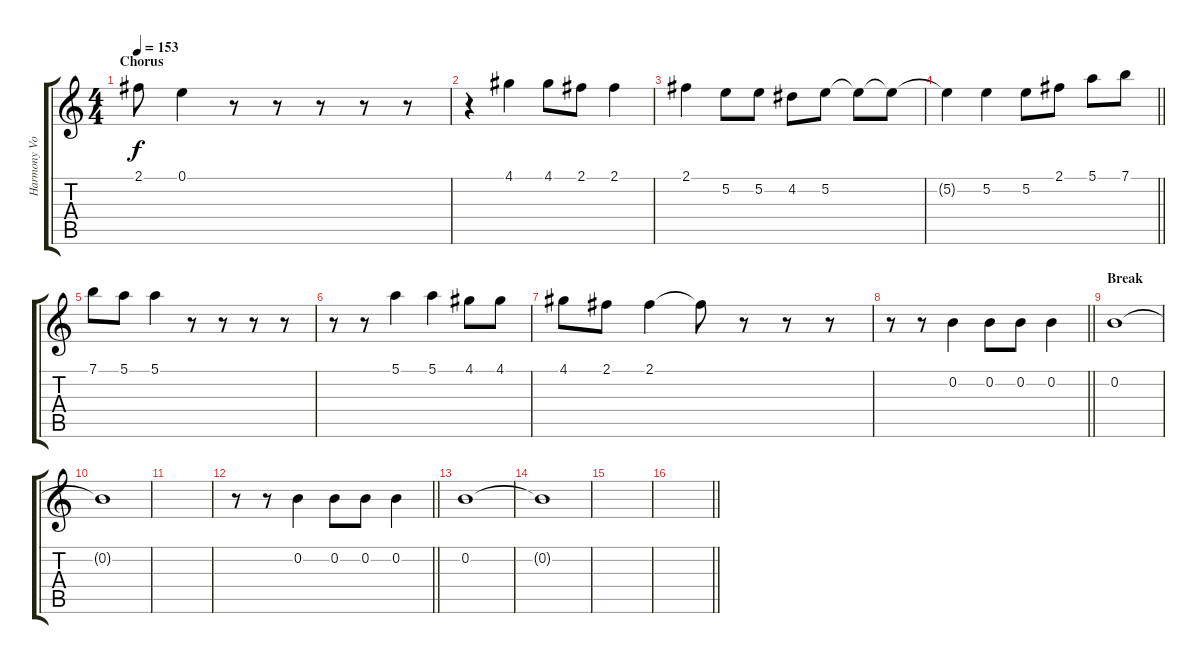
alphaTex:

\track ("Harmony Vocals" "Harmony Vo") {instrument distortionguitar}
\staff {score tabs}
\tuning (E4 B3 G3 D3 A2 E2) {hide}
\ts (4 4)
\section ("" "Chorus")
\tempo 153
\clef g2
\ks c
2.1.8{dy f} 0.1.4 r.8 r.8 r.8 r.8 r.8 |
r.4 4.1.4 4.1.8 2.1.8 2.1.4 |
2.1.4 5.2.8 5.2.8 4.2.8 5.2.8 5.2{t}.8 5.2{t}.8 |
\barLineRight lightlight
5.2{t}.4 5.2.4 5.2.8 2.1.8 5.1.8 7.1.8 |
7.1.8 5.1.8 5.1.4 r.8 r.8 r.8 r.8 |
r.8 r.8 5.1.4 5.1.4 4.1.8 4.1.8 |
4.1.8 2.1.8 2.1.4 2.1{t}.8 r.8 r.8 r.8 |
\barLineRight lightlight
r.8 r.8 0.2.4 0.2.8 0.2.8 0.2.4 |
\section ("" "Break")
0.2.1 |
0.2{t}.1 |
|
\barLineRight lightlight
r.8 r.8 0.2.4 0.2.8 0.2.8 0.2.4 |
0.2.1 |
0.2{t}.1 |
|
\barLineRight lightlight
